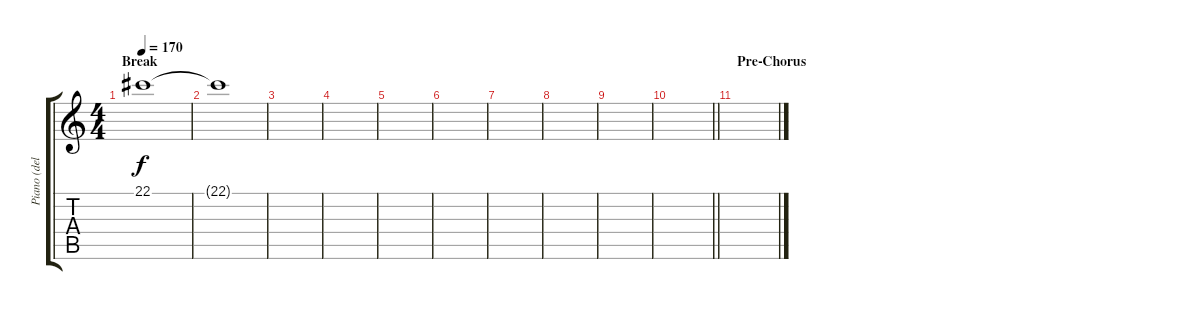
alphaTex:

\track ("Piano (delayed)" "Piano (del") {instrument brightacousticpiano}
\staff {score tabs}
\tuning (Eb4 Bb3 Gb3 Db3 Ab2 Db2) {hide}
\ts (4 4)
\section ("" "Break")
\tempo 170
\clef g2
\ks c
22.1.1{dy f} |
22.1{t}.1 |
|
|
|
|
|
|
|
\barLineRight lightlight
|
\section ("" "Pre-Chorus")
